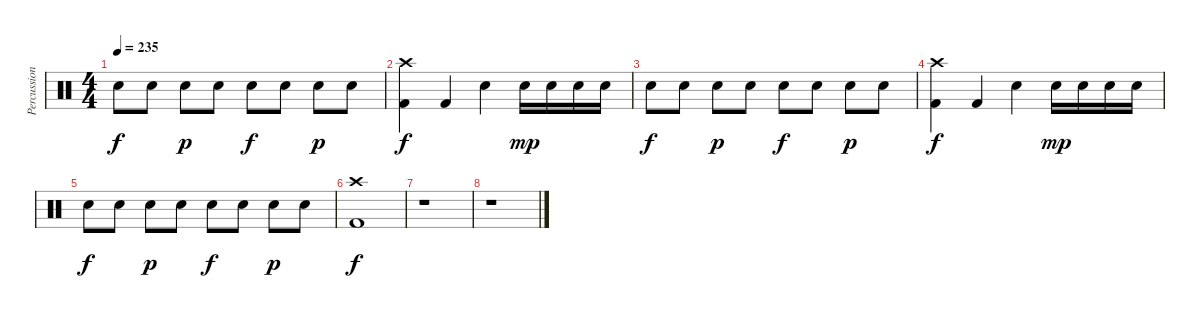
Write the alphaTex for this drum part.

\track ("Percussions" "Percussion") {instrument percussion}
\staff {score}
\articulation defaults
\ts (4 4)
\tempo 235
\clef neutral
\ks c "Snare (hit) 2".8{dy f} "Snare (hit) 2".8 "Snare (hit) 2".8{dy p} "Snare (hit) 2".8 "Snare (hit) 2".8{dy f} "Snare (hit) 2".8 "Snare (hit) 2".8{dy p} "Snare (hit) 2".8
|
("Crash high (hit)" "Kick (hit) 2").4{dy f} "Kick (hit) 2".4 "Snare (hit) 2".4 "Snare (hit) 2".16{dy mp} "Snare (hit) 2".16 "Snare (hit) 2".16 "Snare (hit) 2".16 |
"Snare (hit) 2".8{dy f} "Snare (hit) 2".8 "Snare (hit) 2".8{dy p} "Snare (hit) 2".8 "Snare (hit) 2".8{dy f} "Snare (hit) 2".8 "Snare (hit) 2".8{dy p} "Snare (hit) 2".8 |
("Crash high (hit)" "Kick (hit) 2").4{dy f} "Kick (hit) 2".4 "Snare (hit) 2".4 "Snare (hit) 2".16{dy mp} "Snare (hit) 2".16 "Snare (hit) 2".16 "Snare (hit) 2".16 |
"Snare (hit) 2".8{dy f} "Snare (hit) 2".8 "Snare (hit) 2".8{dy p} "Snare (hit) 2".8 "Snare (hit) 2".8{dy f} "Snare (hit) 2".8 "Snare (hit) 2".8{dy p} "Snare (hit) 2".8 |
("Crash high (hit)" "Kick (hit) 2").1{dy f} |
r.1 |
r.1
